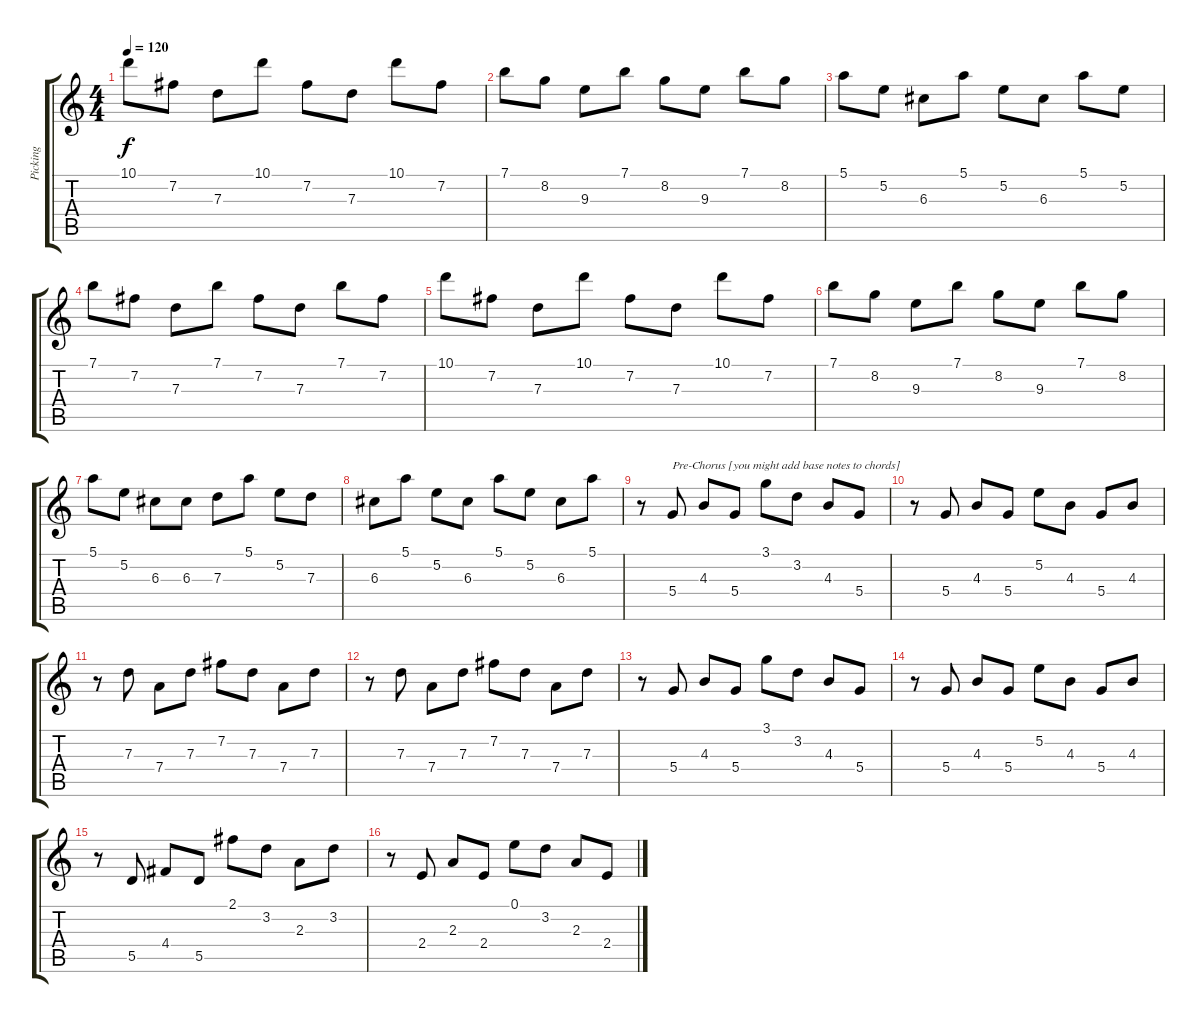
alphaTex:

\track ("Picking" "Picking") {instrument acousticguitarsteel}
\staff {score tabs}
\tuning (E4 B3 G3 D3 A2 E2) {hide}
\ts (4 4)
\tempo 120
\clef g2
\ks c
10.1.8{dy f} 7.2.8 7.3.8 10.1.8 7.2.8 7.3.8 10.1.8 7.2.8 |
7.1.8 8.2.8 9.3.8 7.1.8 8.2.8 9.3.8 7.1.8 8.2.8 |
5.1.8 5.2.8 6.3.8 5.1.8 5.2.8 6.3.8 5.1.8 5.2.8 |
7.1.8 7.2.8 7.3.8 7.1.8 7.2.8 7.3.8 7.1.8 7.2.8 |
10.1.8 7.2.8 7.3.8 10.1.8 7.2.8 7.3.8 10.1.8 7.2.8 |
7.1.8 8.2.8 9.3.8 7.1.8 8.2.8 9.3.8 7.1.8 8.2.8 |
5.1.8 5.2.8 6.3.8 6.3.8 7.3.8 5.1.8 5.2.8 7.3.8 |
6.3.8 5.1.8 5.2.8 6.3.8 5.1.8 5.2.8 6.3.8 5.1.8 |
r.8 5.4.8{txt "Pre-Chorus [you might add base notes to chords]"} 4.3.8 5.4.8 3.1.8 3.2.8 4.3.8 5.4.8 |
r.8 5.4.8 4.3.8 5.4.8 5.2.8 4.3.8 5.4.8 4.3.8 |
r.8 7.3.8 7.4.8 7.3.8 7.2.8 7.3.8 7.4.8 7.3.8 |
r.8 7.3.8 7.4.8 7.3.8 7.2.8 7.3.8 7.4.8 7.3.8 |
r.8 5.4.8 4.3.8 5.4.8 3.1.8 3.2.8 4.3.8 5.4.8 |
r.8 5.4.8 4.3.8 5.4.8 5.2.8 4.3.8 5.4.8 4.3.8 |
r.8 5.5.8 4.4.8 5.5.8 2.1.8 3.2.8 2.3.8 3.2.8 |
r.8 2.4.8 2.3.8 2.4.8 0.1.8 3.2.8 2.3.8 2.4.8
